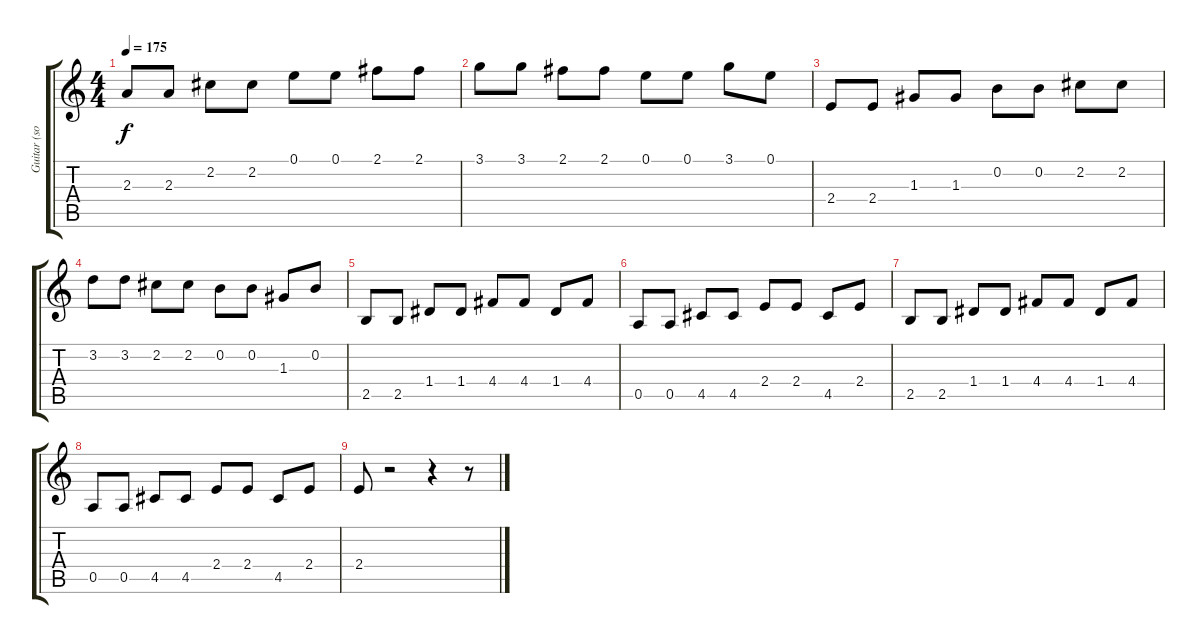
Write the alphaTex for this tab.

\track ("Guitar (solo)" "Guitar (so") {instrument distortionguitar}
\staff {score tabs}
\tuning (E4 B3 G3 D3 A2 E2) {hide}
\ts (4 4)
\tempo 175
\clef g2
\ks c
2.3.8{dy f} 2.3.8 2.2.8 2.2.8 0.1.8 0.1.8 2.1.8 2.1.8 |
3.1.8 3.1.8 2.1.8 2.1.8 0.1.8 0.1.8 3.1.8 0.1.8 |
2.4.8 2.4.8 1.3.8 1.3.8 0.2.8 0.2.8 2.2.8 2.2.8 |
3.2.8 3.2.8 2.2.8 2.2.8 0.2.8 0.2.8 1.3.8 0.2.8 |
2.5.8 2.5.8 1.4.8 1.4.8 4.4.8 4.4.8 1.4.8 4.4.8 |
0.5.8 0.5.8 4.5.8 4.5.8 2.4.8 2.4.8 4.5.8 2.4.8 |
2.5.8 2.5.8 1.4.8 1.4.8 4.4.8 4.4.8 1.4.8 4.4.8 |
0.5.8 0.5.8 4.5.8 4.5.8 2.4.8 2.4.8 4.5.8 2.4.8 |
2.4.8 r.2 r.4 r.8
